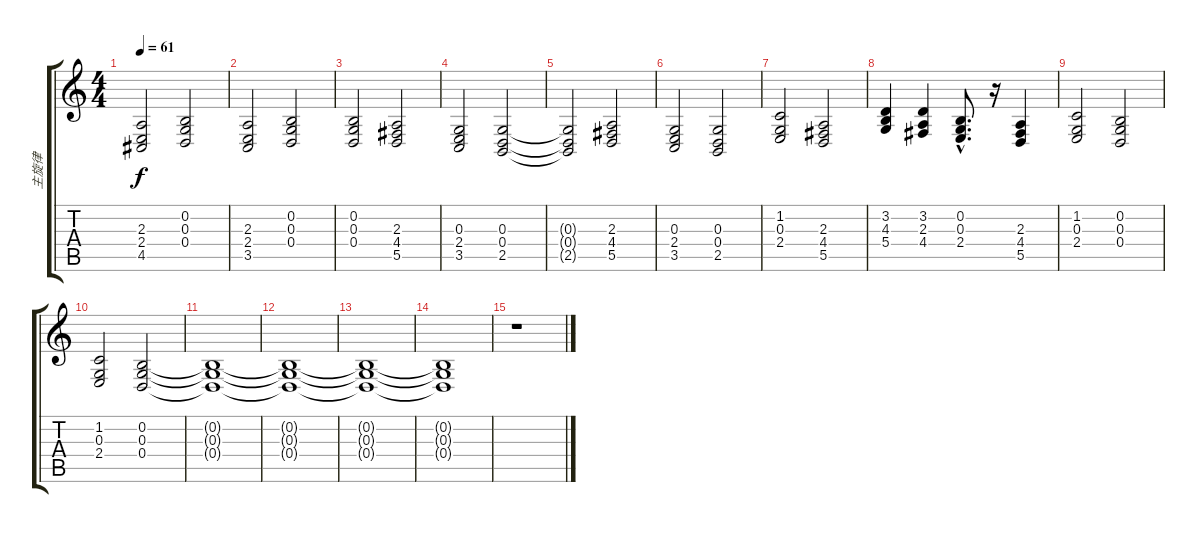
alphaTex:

\track ("主旋律" "主旋律") {instrument synthvoice}
\staff {score tabs}
\tuning (E4 B3 G3 D3 A2 E2) {hide}
\ts (4 4)
\tempo 61
\clef g2
\ks c
(2.3 2.4 4.5).2{dy f} (0.2 0.3 0.4).2 |
(2.3 2.4 3.5).2 (0.2 0.3 0.4).2 |
(0.2 0.3 0.4).2 (2.3 4.4 5.5).2 |
(0.3 2.4 3.5).2 (0.3 0.4 2.5).2 |
(0.3{t} 0.4{t} 2.5{t}).2 (2.3 4.4 5.5).2 |
(0.3 2.4 3.5).2 (0.3 0.4 2.5).2 |
(1.2 0.3 2.4).2 (2.3 4.4 5.5).2 |
(3.2 4.3 5.4).4 (3.2 2.3 4.4).4 (0.2{hac} 0.3{hac} 2.4{hac}).8{d} r.16 (2.3 4.4 5.5).4 |
(1.2 0.3 2.4).2 (0.2 0.3 0.4).2 |
(1.2 0.3 2.4).2 (0.2 0.3 0.4).2 |
(0.2{t} 0.3{t} 0.4{t}).1 |
(0.2{t} 0.3{t} 0.4{t}).1 |
(0.2{t} 0.3{t} 0.4{t}).1 |
(0.2{t} 0.3{t} 0.4{t}).1 |
r.1
